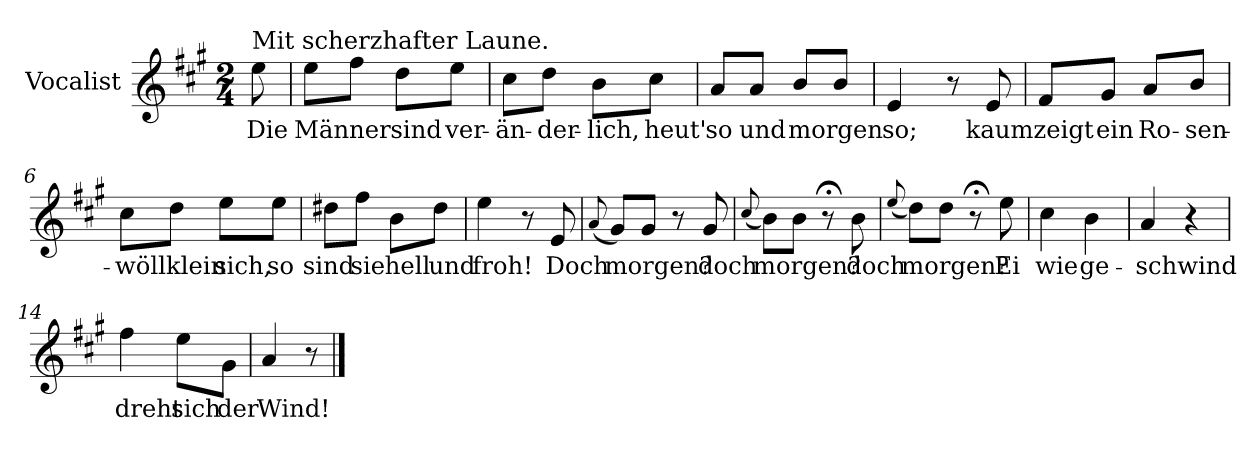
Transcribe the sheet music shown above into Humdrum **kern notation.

**kern	**text
*part1	*part1
*staff1	*staff1
*I"Vocalist	*
*k[f#c#g#]	*
*A:	*
*M2/4	*
=	=
!LO:TX:a:t=Mit scherzhafter Laune.	!
8ee	Die
=1	=1
8eeL	Männer
8ff#J	.
8ddL	sind
8eeJ	ver-
=2	=2
8cc#L	-än-
8ddJ	-der-
8bL	-lich,
8cc#J	heut'
=3	=3
8aL	so
8aJ	und
8b/L	morgen
8b/J	.
=4	=4
4e	so;
8r	.
8e	kaum
=5	=5
8f#L	zeigt
8g#J	ein
8aL	Ro-
8b/J	-sen-
=6	=6
8cc#L	-wöllklein
8ddJ	.
8eeL	sich,
8eeJ	so
=7	=7
8dd#XL	sind
8ff#J	sie
8bL	hell
8dd#J	und
=8	=8
4ee	froh!
8r	.
8e	Doch
=9	=9
(8qqa	.
8g#L)	morgen?
8g#J	.
8r	.
8g#	doch
=10	=10
(8qqcc#	.
8bL)	morgen?
8bJ	.
8r;<	.
8b	doch
=11	=11
(8qqee	.
8ddL)	morgen?
8ddJ	.
8r;<	.
8ee	Ei
=12	=12
4cc#	wie
4b	ge-
=13	=13
4a	-schwind
4r	.
=14	=14
4ff#	dreht
8eeL	sich
8g#J	der
=15	=15
4a	Wind!
8r	.
==	==
*-	*-
